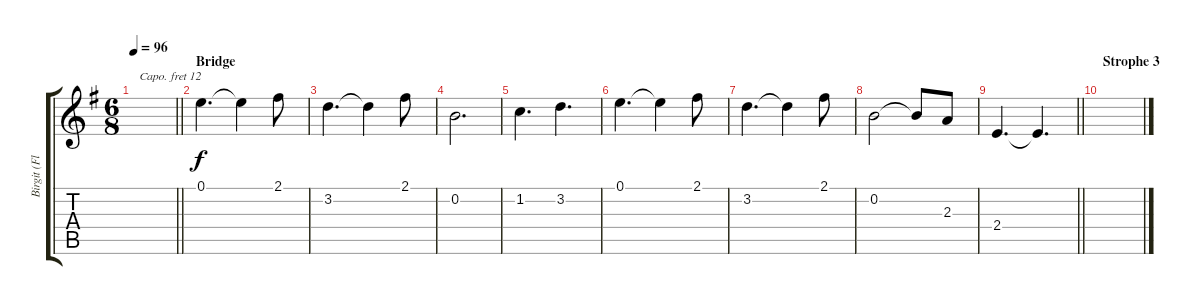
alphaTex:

\track ("Birgit (Flöte)" "Birgit (Fl") {instrument flute}
\staff {score tabs}
\capo 12
\tuning (E4 B3 G3 D3 A2 E2) {hide}
\ts (6 8)
\tempo 96
\clef g2
\barLineRight lightlight
\ks g
|
\section ("" "Bridge")
0.1.4{d} 0.1{t}.4 2.1.8 |
3.2.4{d} 3.2{t}.4 2.1.8 |
0.2.2{d} |
1.2.4{d} 3.2.4{d} |
0.1.4{d} 0.1{t}.4 2.1.8 |
3.2.4{d} 3.2{t}.4 2.1.8 |
0.2.2 0.2{t}.8 2.3.8 |
\barLineRight lightlight
2.4.4{d} 2.4{t}.4{d} |
\section ("" "Strophe 3")
